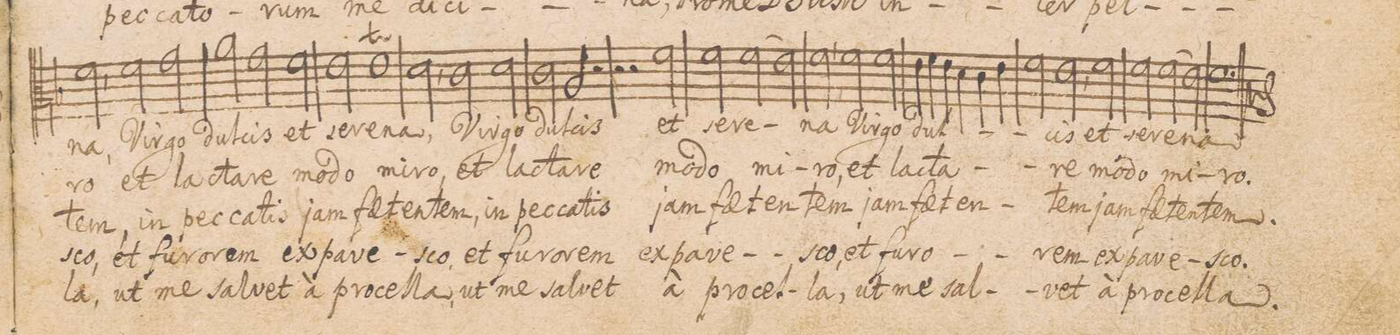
**kern	**text	**text	**text	**text	**text
*I"ALTVS.	*	*	*	*	*
*clefC3	*	*	*	*	*
*k[b-]	*	*	*	*	*
*M3/2	*	*	*	*	*
2f,\	-na,	-ro	-tem,	-sco,	-la,
2f\	Vir-	et	in	et	ut
2g\	-go	lac-	pec-	fu-	me
=20	=20	=20	=20	=20	=20
2a\	dul-	-ta-	-ca-	-ro-	sal-
2g\	-cis	-re	-tis	-rem	-vet
2f\	et	mo-	jam	ex-	à
=21	=21	=21	=21	=21	=21
2e\	se-	-do	fae-	-pa-	pro-
1et	-re-	mi-	-ten-	-ve-	-cel-
=22	=22	=22	=22	=22	=22
2d,\	-na,	-ro,	-tem,	-sco,	-la
2c\	Vir-	et	in	et	ut
2d\	-go	lac-	pec-	fu-	me
=23	=23	=23	=23	=23	=23
2c\	dul-	-ta-	-ca-	-ro-	sal-
2A/	-cis	-re	-tis	-rem	-vet
2r	.	.	.	.	.
=24	=24	=24	=24	=24	=24
2r	.	.	.	.	.
2r	.	.	.	.	.
2f\	et	mo-	jam	ex-	à
=25	=25	=25	=25	=25	=25
2f\	se-	-do	fae-	-pa-	pro-
(2f\	-re-	mi-	-ten-	-ve-	-cel-
2e\)	.	.	.	.	.
=26	=26	=26	=26	=26	=26
2f,\	na	-ro,	-tem	-sco,	-la,
2f\	Vir-	et	jam	et	ut
2f\	-go	lac-	fae-	fu-	me
=27	=27	=27	=27	=27	=27
4e\	dul-	-ta-	ten-	-ro-	sal-
4f\	.	.	.	.	.
4e\	.	.	.	.	.
4d\	.	.	.	.	.
4c\	.	.	.	.	.
4e\	.	.	.	.	.
=28	=28	=28	=28	=28	=28
2f\	.	.	.	.	.
2e,\	-cis	-re	-tem	-rem	-vet
2f\	et	mo-	jam	ex-	à
=29	=29	=29	=29	=29	=29
2f\	se-	-do	fae-	-pa-	pro-
(2f\	-re-	mi-	-ten-	-ve-	-cel-
2e\)	.	.	.	.	.
=30	=30	=30	=30	=30	=30
1.f	-na	-ro.	-tem.	-sco.	-la.
==	==	==	==	==	==
*-	*-	*-	*-	*-	*-
